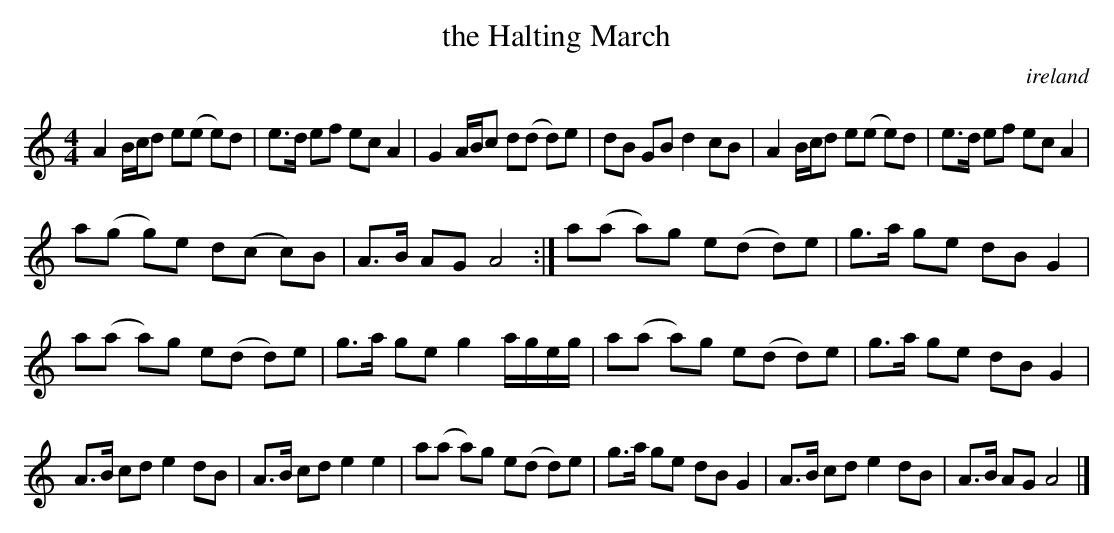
X:1
T:the Halting March
O:ireland
M:4/4
K:Am
A2 B/c/d e(e e)d|e>d ef ec A2|\
G2A/B/c d(d d)e|dB GB d2cB|\
A2 B/c/d e(e e)d|e>d ef ec A2|
a(g g)e d(c c)B|A>B AG A4:|\
a(a a)g e(d d)e|g>a ge dB G2|
a(a a)g e(d d)e|g>a ge g2 a/g/e/g/|\
a(a a)g e(d d)e|g>a ge dB G2|
A>B cd e2 dB|A>B cd e2e2|\
a(a a)g e(d d)e|g>a ge dB G2|\
A>B cd e2 dB|A>B AG A4|]
